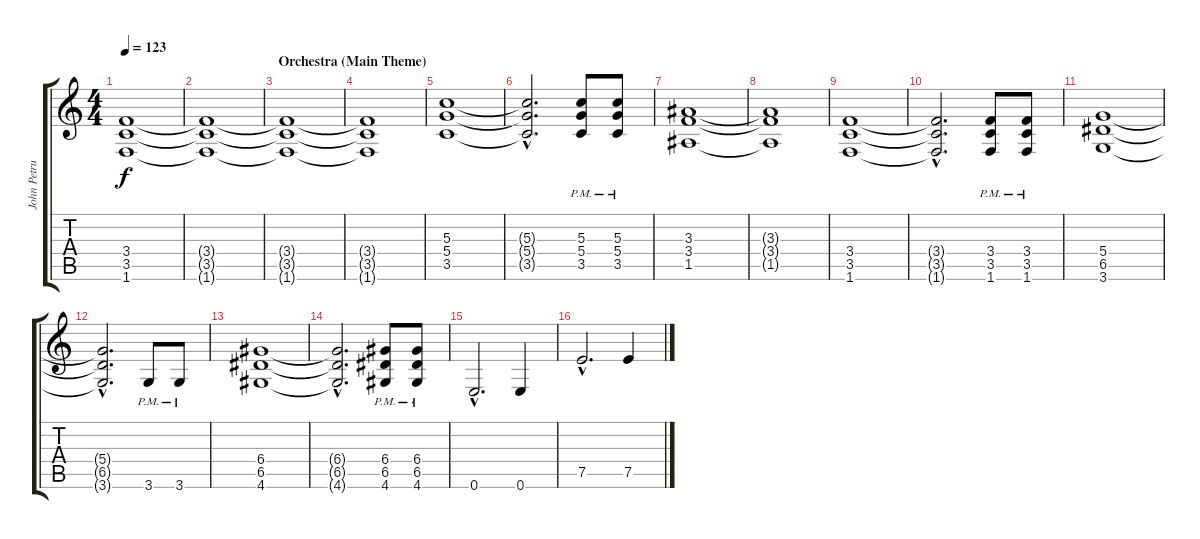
\track ("John Petrucci" "John Petru") {instrument distortionguitar}
\staff {score tabs}
\tuning (E4 B3 G3 D3 A2 E2) {hide}
\ts (4 4)
\tempo 123
\clef g2
\ks c
(3.4{t} 3.5{t} 1.6{t}).1{dy f} |
(3.4{t} 3.5{t} 1.6{t}).1 |
\section ("" "Orchestra (Main Theme)")
(3.4{t} 3.5{t} 1.6{t}).1 |
(3.4{t} 3.5{t} 1.6{t}).1 |
(5.3 5.4 3.5).1 |
(5.3{hac t} 5.4{hac t} 3.5{hac t}).2{d} (5.3{pm} 5.4{pm} 3.5{pm}).8 (5.3{pm} 5.4{pm} 3.5{pm}).8 |
(3.3 3.4 1.5).1 |
(3.3{t} 3.4{t} 1.5{t}).1 |
(3.4 3.5 1.6).1 |
(3.4{hac t} 3.5{hac t} 1.6{hac t}).2{d} (3.4{pm} 3.5{pm} 1.6{pm}).8 (3.4{pm} 3.5{pm} 1.6{pm}).8 |
(5.4 6.5 3.6).1 |
(5.4{hac t} 6.5{hac t} 3.6{hac t}).2{d} 3.6{pm}.8 3.6{pm}.8 |
(6.4 6.5 4.6).1 |
(6.4{hac t} 6.5{hac t} 4.6{hac t}).2{d} (6.4{pm} 6.5{pm} 4.6{pm}).8 (6.4{pm} 6.5{pm} 4.6{pm}).8 |
0.6{hac}.2{d} 0.6.4 |
7.5{hac}.2{d} 7.5.4
